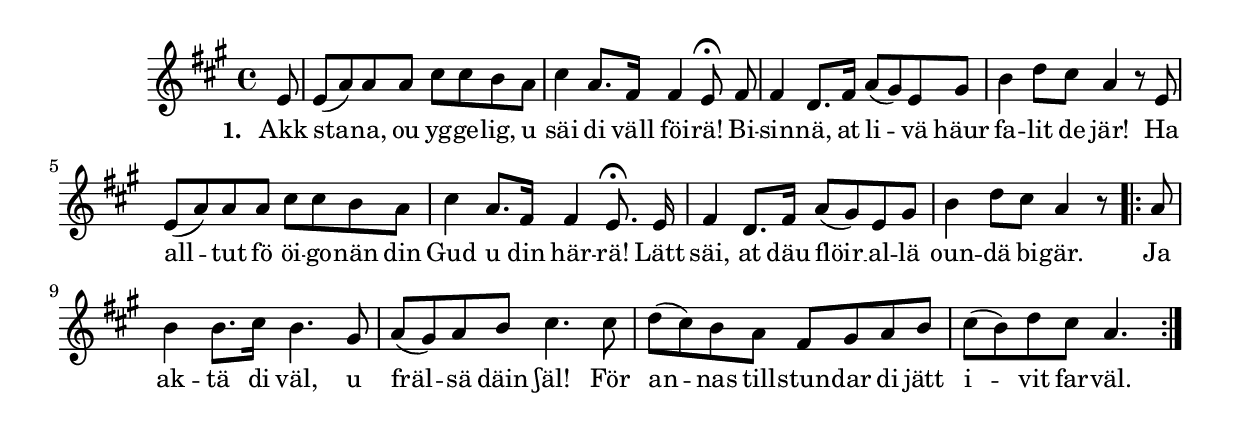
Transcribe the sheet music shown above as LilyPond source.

{
\time 4/4
\key a \major

\partial 8
 e'8  | 
 e'-( a'-) a' a' cis'' cis'' b' a'  | 
 cis''4 a'8. fis'16 fis'4 e'8-\fermata\noBeam fis'  | 
 fis'4 d'8. fis'16 a'8-( gis'-) e' gis'  | 
 b'4 d''8 cis'' a'4 r8 e'  | 
 e'-( a'-) a' a' cis'' cis'' b' a'  | 
 cis''4 a'8. fis'16 fis'4 e'8.-\fermata\noBeam e'16  | 
 fis'4 d'8. fis'16 a'8-( gis'-) e' gis'  | 
 b'4 d''8 cis'' a'4 r8 
\repeat volta 2 { 
 a'  | 
 b'4 b'8. cis''16 b'4. gis'8  | 
 a'-( gis'-) a' b' cis''4. cis''8  | 
 d''-( cis''-) b' a' fis' gis' a' b'  | 
 cis''-( b'-) d'' cis'' a'4.
 } %( endrepeat )% 
 }
 \addlyrics {
     \set stanza = #"1. "
     Akk sta --  -- na, ou yg -- ge -- lig, u säi di väll föi -- rä! Bi -- 
     sin -- nä, at li --  -- vä häur fa -- lit de jär! Ha all --  -- tut fö öi -- go -- nän din
     Gud u din här -- rä! Lätt säi, at däu flöir __ al -- lä
     oun -- dä bi -- gär. Ja ak -- tä di väl, u fräl --  -- sä däin ʃäl! För
     an --  -- nas till -- stun -- dar di jätt i --  -- vit far -- väl.
}
